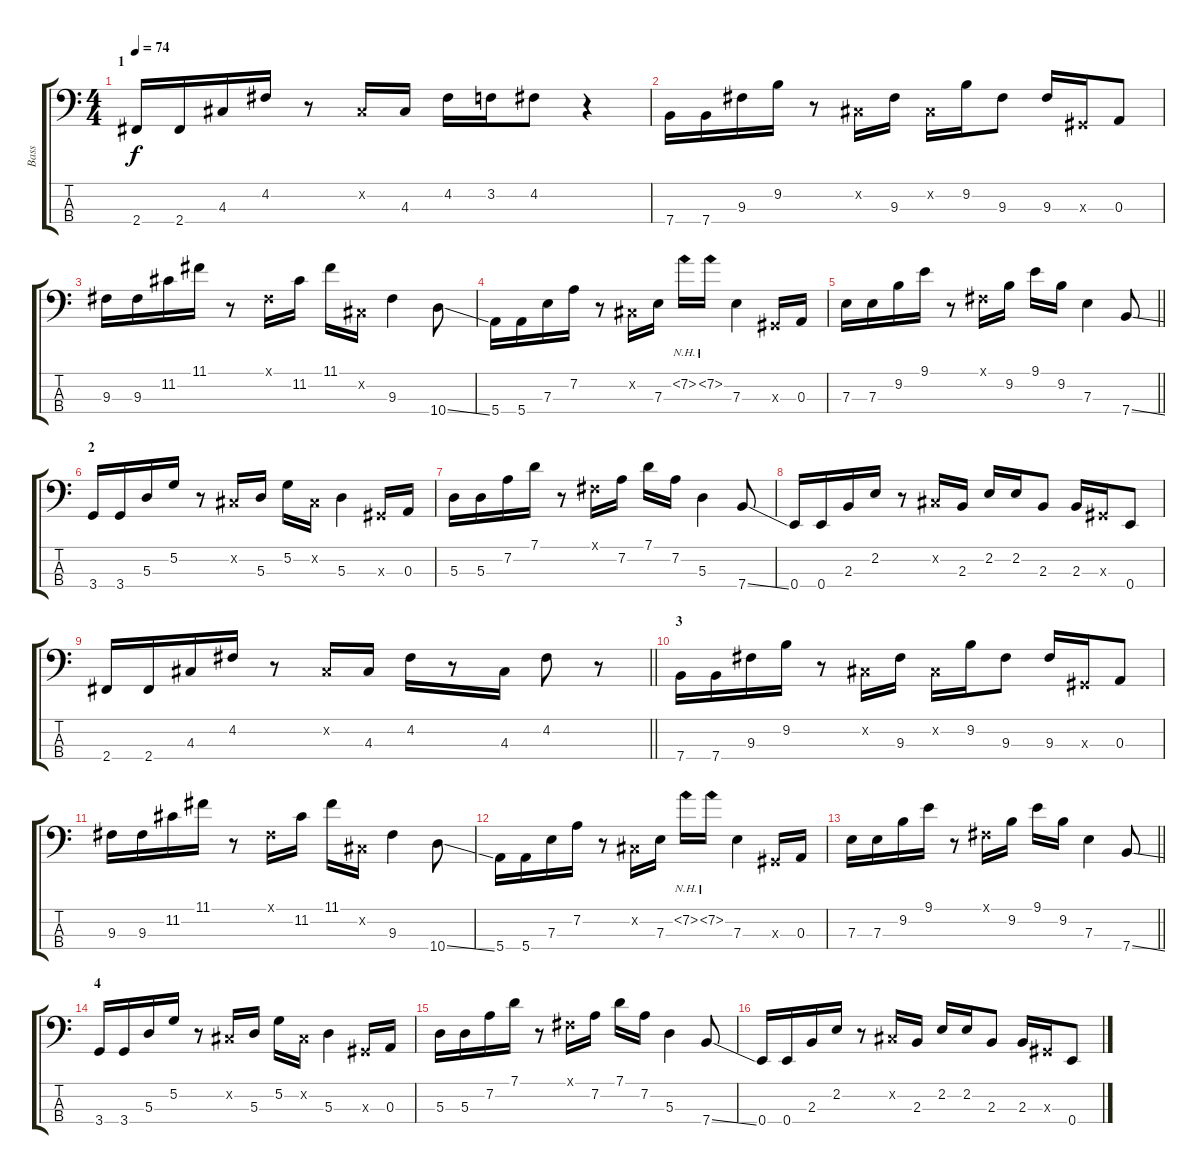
\track ("Bass" "Bass") {instrument fretlessbass}
\staff {score tabs}
\tuning (G2 D2 A1 E1) {hide}
\ts (4 4)
\section ("" "1")
\tempo 74
\clef f4
\ks c
2.4.16{dy f instrument fretlessbass} 2.4.16 4.3.16 4.2.16 r.8 -1.2{x}.16 4.3.16 4.2.16 3.2.16 4.2.8 r.4 |
7.4.16 7.4.16 9.3.16 9.2.16 r.8 -1.2{x}.16 9.3.16 -1.2{x}.16 9.2.16 9.3.8 9.3.16 -1.3{x}.16 0.3.8 |
9.3.16 9.3.16 11.2.16 11.1.16 r.8 -1.1{x}.16 11.2.16 11.1.16 -1.2{x}.16 9.3.4 10.4{ss}.8 |
5.4.16 5.4.16 7.3.16 7.2.16 r.8 -1.2{x}.16 7.3.16 7.2{nh}.16 7.2{nh}.16 7.3.4 -1.3{x}.16 0.3.16 |
\barLineRight lightlight
7.3.16 7.3.16 9.2.16 9.1.16 r.8 -1.1{x}.16 9.2.16 9.1.16 9.2.16 7.3.4 7.4{ss}.8 |
\section ("" "2")
3.4.16 3.4.16 5.3.16 5.2.16 r.8 -1.2{x}.16 5.3.16 5.2.16 -1.2{x}.16 5.3.4 -1.3{x}.16 0.3.16 |
5.3.16 5.3.16 7.2.16 7.1.16 r.8 -1.1{x}.16 7.2.16 7.1.16 7.2.16 5.3.4 7.4{ss}.8 |
0.4.16 0.4.16 2.3.16 2.2.16 r.8 -1.2{x}.16 2.3.16 2.2.16 2.2.16 2.3.8 2.3.16 -1.3{x}.16 0.4.8 |
\barLineRight lightlight
2.4.16 2.4.16 4.3.16 4.2.16 r.8 -1.2{x}.16 4.3.16 4.2.16 r.8 4.3.16 4.2.8 r.8 |
\section ("" "3")
7.4.16 7.4.16 9.3.16 9.2.16 r.8 -1.2{x}.16 9.3.16 -1.2{x}.16 9.2.16 9.3.8 9.3.16 -1.3{x}.16 0.3.8 |
9.3.16 9.3.16 11.2.16 11.1.16 r.8 -1.1{x}.16 11.2.16 11.1.16 -1.2{x}.16 9.3.4 10.4{ss}.8 |
5.4.16 5.4.16 7.3.16 7.2.16 r.8 -1.2{x}.16 7.3.16 7.2{nh}.16 7.2{nh}.16 7.3.4 -1.3{x}.16 0.3.16 |
\barLineRight lightlight
7.3.16 7.3.16 9.2.16 9.1.16 r.8 -1.1{x}.16 9.2.16 9.1.16 9.2.16 7.3.4 7.4{ss}.8 |
\section ("" "4")
3.4.16 3.4.16 5.3.16 5.2.16 r.8 -1.2{x}.16 5.3.16 5.2.16 -1.2{x}.16 5.3.4 -1.3{x}.16 0.3.16 |
5.3.16 5.3.16 7.2.16 7.1.16 r.8 -1.1{x}.16 7.2.16 7.1.16 7.2.16 5.3.4 7.4{ss}.8 |
0.4.16 0.4.16 2.3.16 2.2.16 r.8 -1.2{x}.16 2.3.16 2.2.16 2.2.16 2.3.8 2.3.16 -1.3{x}.16 0.4.8
